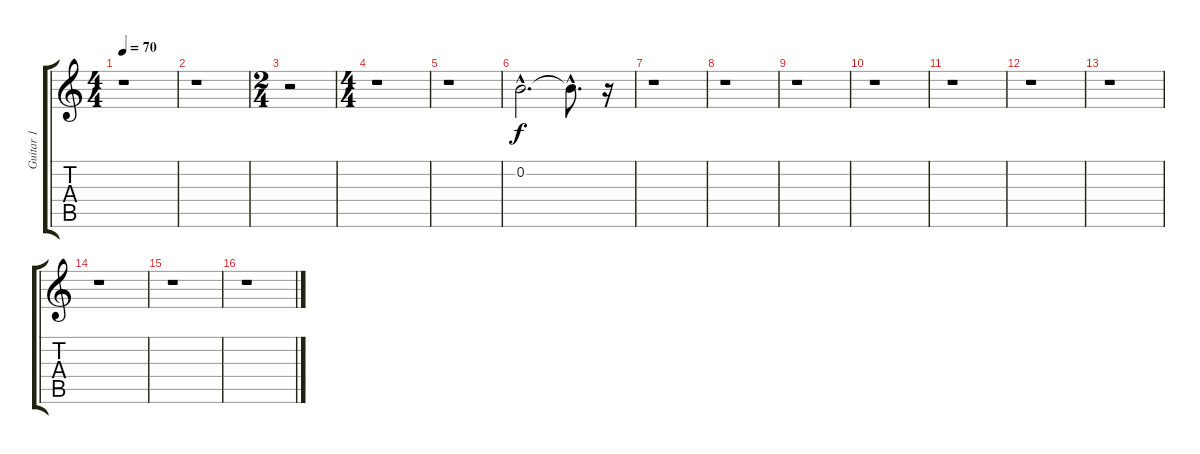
\track ("Guitar 1" "Guitar 1") {instrument overdrivenguitar}
\staff {score tabs}
\tuning (E4 B3 G3 D3 A2 E2) {hide}
\ts (4 4)
\tempo 70
\clef g2
\ks c
r.1{dy ff} |
r.1 |
\ts (2 4)
r.2 |
\ts (4 4)
r.1 |
r.1 |
0.2{hac}.2{d dy f} 0.2{hac t}.8{d} r.16 |
r.1 |
r.1 |
r.1 |
r.1 |
r.1 |
r.1 |
r.1 |
r.1 |
r.1 |
r.1
